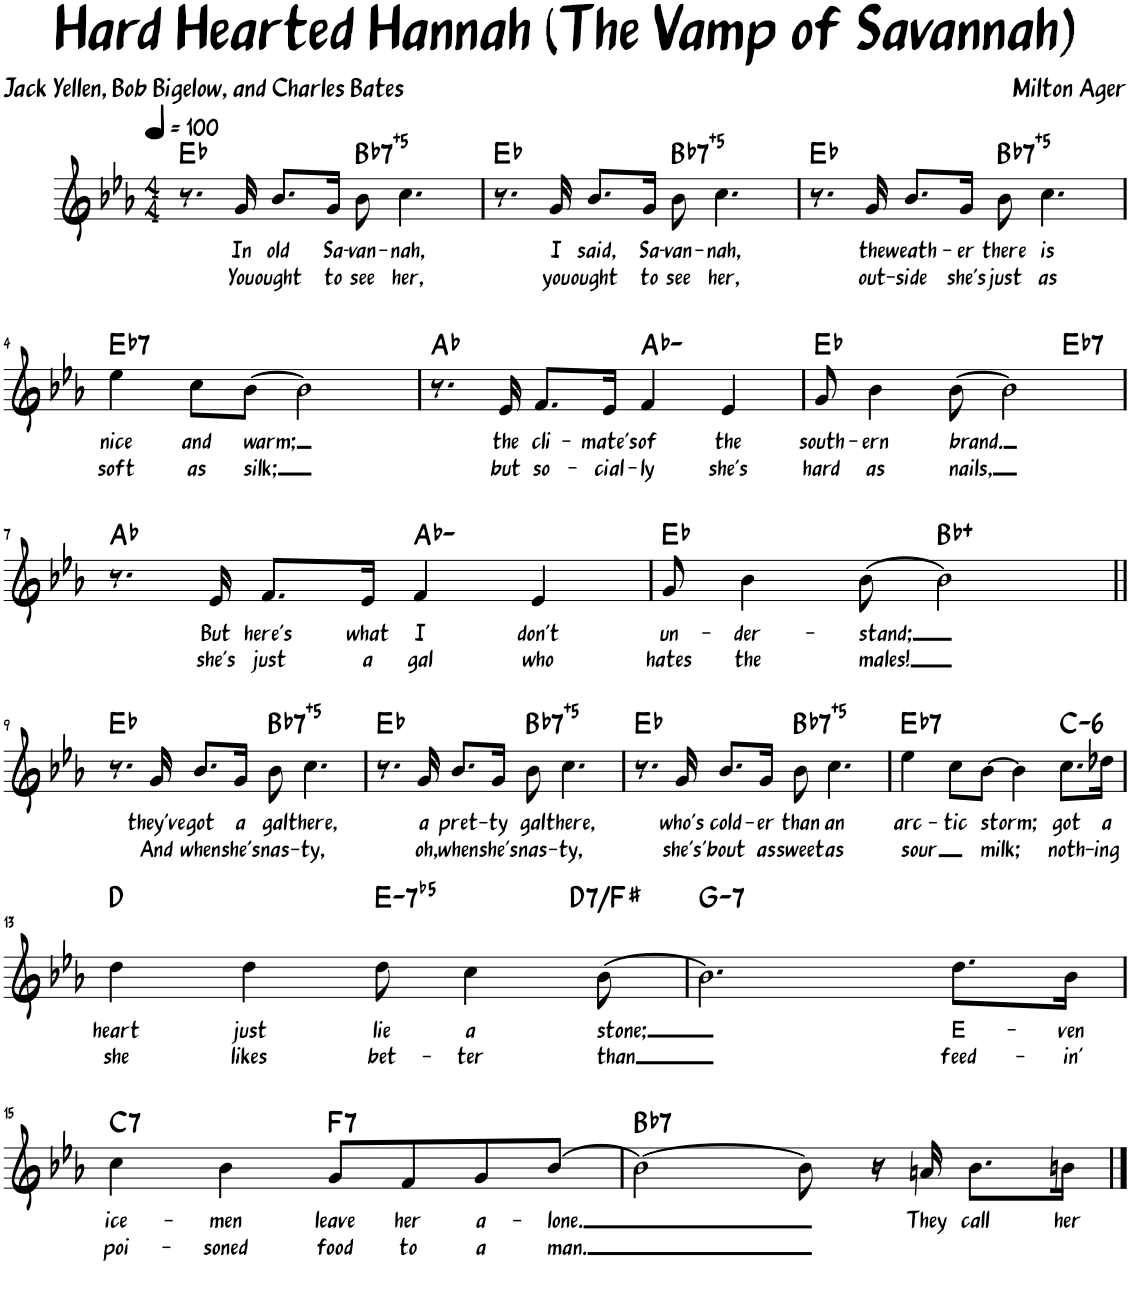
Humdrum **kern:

**kern	**text	**text	**harte
*part1	*part1	*part1	*part1
*staff1	*staff1	*staff1	*
*I"Piano	*	*	*
*I'Pno.	*	*	*
*clefG2	*	*	*
*k[b-e-a-]	*	*	*
*M4/4	*	*	*
*MM100	*	*	*
=1	=1	=1	=1
8.r	.	.	Eb:maj
!	!LO:LY:b	!LO:LY:b	!
16g/	In	You	.
!	!LO:LY:b	!LO:LY:b	!
8.b-/L	old	ought	.
!	!LO:LY:b	!LO:LY:b	!
16g/Jk	Sa-	to	.
!	!LO:LY:b	!LO:LY:b	!LO:H:kt=7
8b-\	-van-	see	Bb:(3,#5,b7)
!	!LO:LY:b	!LO:LY:b	!
4.cc\	-nah,	her,	.
=2	=2	=2	=2
8.r	.	.	Eb:maj
!	!LO:LY:b	!LO:LY:b	!
16g/	I	you	.
!	!LO:LY:b	!LO:LY:b	!
8.b-/L	said,	ought	.
!	!LO:LY:b	!LO:LY:b	!
16g/Jk	Sa-	to	.
!	!LO:LY:b	!LO:LY:b	!LO:H:kt=7
8b-\	-van-	see	Bb:(3,#5,b7)
!	!LO:LY:b	!LO:LY:b	!
4.cc\	-nah,	her,	.
=3	=3	=3	=3
8.r	.	.	Eb:maj
!	!LO:LY:b	!LO:LY:b	!
16g/	the	out-	.
!	!LO:LY:b	!LO:LY:b	!
8.b-/L	weath-	-side	.
!	!LO:LY:b	!LO:LY:b	!
16g/Jk	-er	she's	.
!	!LO:LY:b	!LO:LY:b	!LO:H:kt=7
8b-\	there	just	Bb:(3,#5,b7)
!	!LO:LY:b	!LO:LY:b	!
4.cc\	is	as	.
!!LO:LB:g=z
=4	=4	=4	=4
!	!LO:LY:b	!LO:LY:b	!LO:H:kt=7
4ee-\	nice	soft	Eb:7
!	!LO:LY:b	!LO:LY:b	!
8cc\L	and	as	.
!	!LO:LY:b	!LO:LY:b	!
[8b-\J	warm;	silk;	.
2b-\]	.	.	.
=5	=5	=5	=5
8.r	.	.	Ab:maj
!	!LO:LY:b	!LO:LY:b	!
16e-/	the	but	.
!	!LO:LY:b	!LO:LY:b	!
8.f/L	cli-	so-	.
!	!LO:LY:b	!LO:LY:b	!
16e-/Jk	-mate's	-cial-	.
!	!LO:LY:b	!LO:LY:b	!
4f/	of	-ly	Ab:min
!	!LO:LY:b	!LO:LY:b	!
4e-/	the	she's	.
=6	=6	=6	=6
!	!LO:LY:b	!LO:LY:b	!
*^	*	*	*
8g/	2.ryy	south-	hard	Eb:maj
!	!	!LO:LY:b	!LO:LY:b	!
4b-\	.	-ern	as	.
!	!	!LO:LY:b	!LO:LY:b	!
[8b-\	.	brand.	nails,	.
2b-\]	.	.	.	.
!	!	!	!	!LO:H:kt=7
.	4ryy	.	.	Eb:7
*v	*v	*	*	*
!!LO:LB:g=z
=7	=7	=7	=7
8.r	.	.	Ab:maj
!	!LO:LY:b	!LO:LY:b	!
16e-/	But	she's	.
!	!LO:LY:b	!LO:LY:b	!
8.f/L	here's	just	.
!	!LO:LY:b	!LO:LY:b	!
16e-/Jk	what	a	.
!	!LO:LY:b	!LO:LY:b	!
4f/	I	gal	Ab:min
!	!LO:LY:b	!LO:LY:b	!
4e-/	don't	who	.
=8	=8	=8	=8
!	!LO:LY:b	!LO:LY:b	!
8g/	un-	hates	Eb:maj
!	!LO:LY:b	!LO:LY:b	!
4b-\	-der-	the	.
!	!LO:LY:b	!LO:LY:b	!
[8b-\	-stand;	males!	.
2b-\]	.	.	Bb:aug
!!LO:LB:g=z
=9||	=9||	=9||	=9||
8.r	.	.	Eb:maj
!	!LO:LY:b	!LO:LY:b	!
16g/	they've	And	.
!	!LO:LY:b	!LO:LY:b	!
8.b-/L	got	when	.
!	!LO:LY:b	!LO:LY:b	!
16g/Jk	a	she's	.
!	!LO:LY:b	!LO:LY:b	!LO:H:kt=7
8b-\	gal	nas-	Bb:(3,#5,b7)
!	!LO:LY:b	!LO:LY:b	!
4.cc\	there,	-ty,	.
=10	=10	=10	=10
8.r	.	.	Eb:maj
!	!LO:LY:b	!LO:LY:b	!
16g/	a	oh,	.
!	!LO:LY:b	!LO:LY:b	!
8.b-/L	pret-	when	.
!	!LO:LY:b	!LO:LY:b	!
16g/Jk	-ty	she's	.
!	!LO:LY:b	!LO:LY:b	!LO:H:kt=7
8b-\	gal	nas-	Bb:(3,#5,b7)
!	!LO:LY:b	!LO:LY:b	!
4.cc\	there,	-ty,	.
=11	=11	=11	=11
8.r	.	.	Eb:maj
!	!LO:LY:b	!LO:LY:b	!
16g/	who's	she's	.
!	!LO:LY:b	!LO:LY:b	!
8.b-/L	cold-	'bout	.
!	!LO:LY:b	!LO:LY:b	!
16g/Jk	-er	as	.
!	!LO:LY:b	!LO:LY:b	!LO:H:kt=7
8b-\	than	sweet	Bb:(3,#5,b7)
!	!LO:LY:b	!LO:LY:b	!
4.cc\	an	as	.
=12	=12	=12	=12
!	!LO:LY:b	!LO:LY:b	!LO:H:kt=7
4ee-\	arc-	sour	Eb:7
!	!LO:LY:b	!	!
8cc\L	-tic	.	.
!	!LO:LY:b	!LO:LY:b	!
[8b-\J	storm;	milk;	.
4b-\]	.	.	.
!	!LO:LY:b	!LO:LY:b	!LO:H:kt=6
8.cc\L	got	noth-	C:min6
!	!LO:LY:b	!LO:LY:b	!
16dd-X\Jk	a	-ing	.
!!LO:LB:g=z
=13	=13	=13	=13
!	!LO:LY:b	!LO:LY:b	!
4dd\	heart	she	D:maj
!	!LO:LY:b	!LO:LY:b	!
4dd\	just	likes	.
!	!LO:LY:b	!LO:LY:b	!LO:H:kt=-7b5
8dd\	lie	bet-	E:hdim7
!	!LO:LY:b	!LO:LY:b	!
4cc\	a	-ter	.
!	!LO:LY:b	!LO:LY:b	!LO:H:kt=7
[8b-\	stone;	than	D:7/3
=14	=14	=14	=14
!	!	!	!LO:H:kt=7
2.b-\]	.	.	G:min7
!	!LO:LY:b	!LO:LY:b	!
8.dd\L	E-	feed-	.
!	!LO:LY:b	!LO:LY:b	!
16b-\Jk	-ven	-in'	.
!!LO:LB:g=z
=15	=15	=15	=15
!	!LO:LY:b	!LO:LY:b	!LO:H:kt=7
4cc\	ice-	poi-	C:7
!	!LO:LY:b	!LO:LY:b	!
4b-\	-men	-soned	.
!	!LO:LY:b	!LO:LY:b	!LO:H:kt=7
8g/L	leave	food	F:7
!	!LO:LY:b	!LO:LY:b	!
8f/	her	to	.
!	!LO:LY:b	!LO:LY:b	!
8g/	a-	a	.
!	!LO:LY:b	!LO:LY:b	!
[8b-/J	-lone.	man.	.
=16	=16	=16	=16
!	!	!	!LO:H:kt=7
2b-\_	.	.	Bb:7
8b-\]	.	.	.
16r	.	.	.
!	!LO:LY:b	!	!
16an/	They	.	.
!	!LO:LY:b	!	!
8.b-\L	call	.	.
!	!LO:LY:b	!	!
16bn\Jk	her	.	.
==	==	==	==
*-	*-	*-	*-
